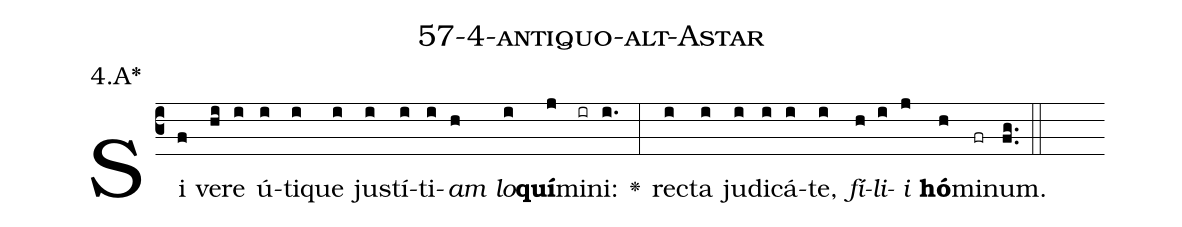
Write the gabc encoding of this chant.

name: 57-4-antiquo-alt-Astar;
annotation: 4.A*;
%%
(c3)Si(f) ve(hi)re(i) ú(i)ti(i)que(i) jus(i)tí(i)ti(i)<i>am</i>(h) <i>lo</i>(i)<b>quí</b>(j)mi(ir)ni:(i.) <v>\greheightstar</v>(:) rec(i)ta(i) ju(i)di(i)cá(i)te,(i) <i>fí</i>(h)<i>li</i>(i)<i>i</i>(j) <b>hó</b>(h)mi(fr)num.(fg..) (::)


%E(i) u(h) o(i) u(j) a(h) e.(fg..) (::)
